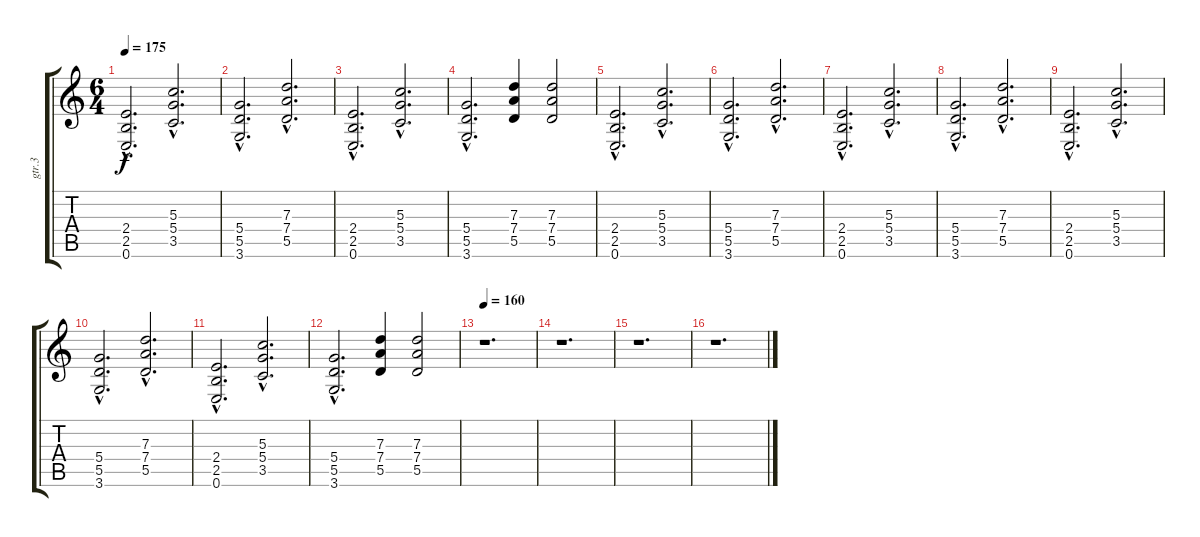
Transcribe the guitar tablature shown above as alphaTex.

\track ("gtr.3" "gtr.3") {instrument overdrivenguitar}
\staff {score tabs}
\tuning (E4 B3 G3 D3 A2 E2) {hide}
\ts (6 4)
\tempo 175
\clef g2
\ks c
(2.4{hac} 2.5{hac} 0.6{hac}).2{d dy f} (5.3{hac} 5.4{hac} 3.5{hac}).2{d} |
(5.4{hac} 5.5{hac} 3.6{hac}).2{d} (7.3{hac} 7.4{hac} 5.5{hac}).2{d} |
(2.4{hac} 2.5{hac} 0.6{hac}).2{d} (5.3{hac} 5.4{hac} 3.5{hac}).2{d} |
(5.4{hac} 5.5{hac} 3.6{hac}).2{d} (7.3 7.4 5.5).4 (7.3 7.4 5.5).2 |
(2.4{hac} 2.5{hac} 0.6{hac}).2{d} (5.3{hac} 5.4{hac} 3.5{hac}).2{d} |
(5.4{hac} 5.5{hac} 3.6{hac}).2{d} (7.3{hac} 7.4{hac} 5.5{hac}).2{d} |
(2.4{hac} 2.5{hac} 0.6{hac}).2{d} (5.3{hac} 5.4{hac} 3.5{hac}).2{d} |
(5.4{hac} 5.5{hac} 3.6{hac}).2{d} (7.3{hac} 7.4{hac} 5.5{hac}).2{d} |
(2.4{hac} 2.5{hac} 0.6{hac}).2{d} (5.3{hac} 5.4{hac} 3.5{hac}).2{d} |
(5.4{hac} 5.5{hac} 3.6{hac}).2{d} (7.3{hac} 7.4{hac} 5.5{hac}).2{d} |
(2.4{hac} 2.5{hac} 0.6{hac}).2{d} (5.3{hac} 5.4{hac} 3.5{hac}).2{d} |
(5.4{hac} 5.5{hac} 3.6{hac}).2{d} (7.3 7.4 5.5).4 (7.3 7.4 5.5).2 |
\tempo 160
r.1{d} |
r.1{d} |
r.1{d} |
r.1{d}
